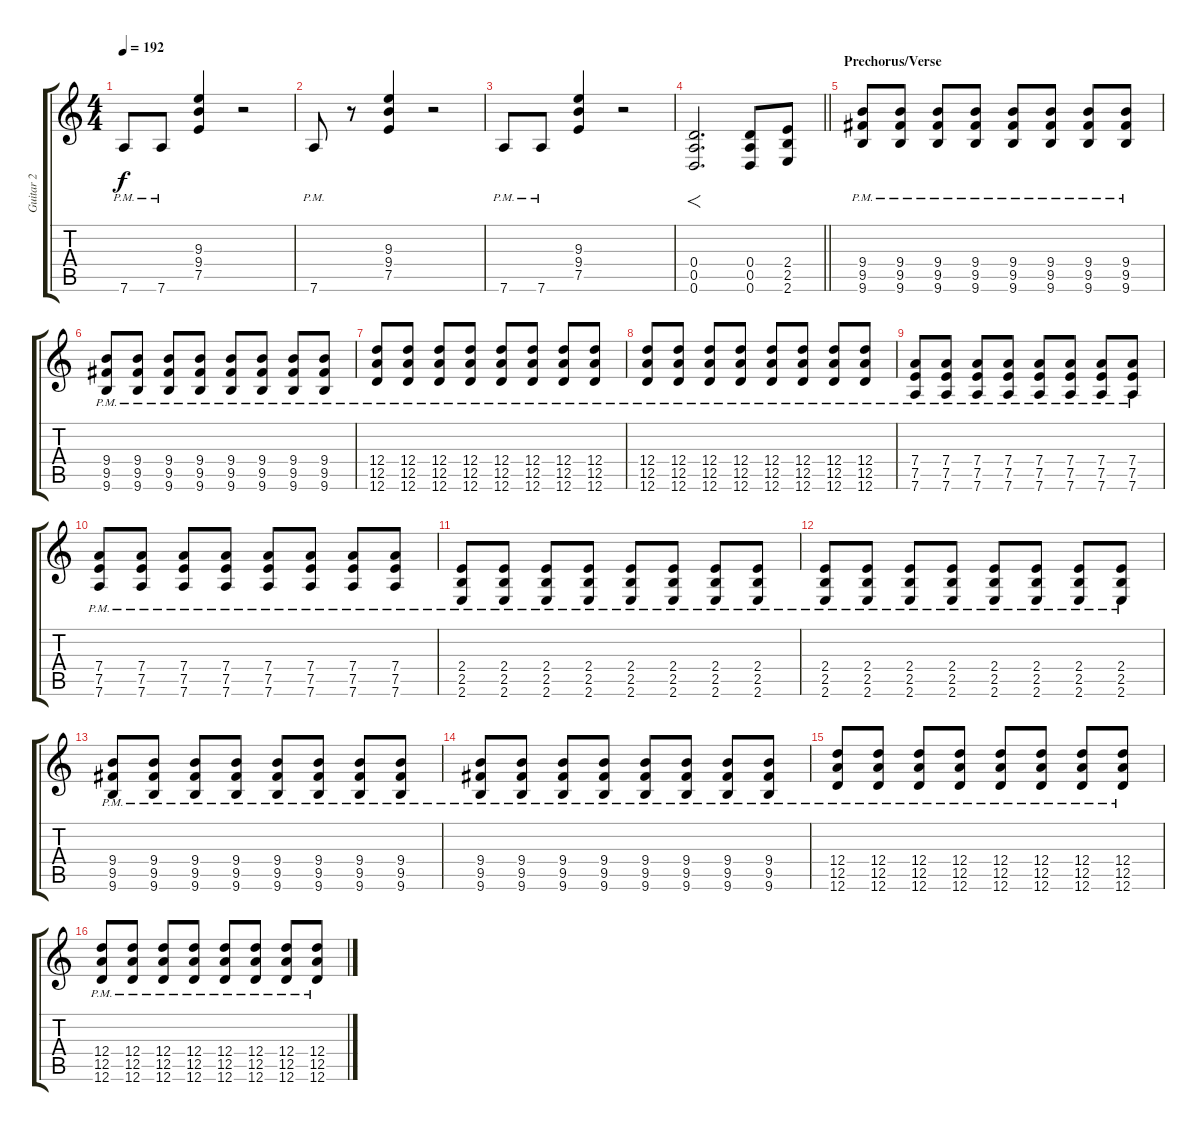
\track ("Guitar 2" "Guitar 2") {instrument distortionguitar}
\staff {score tabs}
\tuning (E4 B3 G3 D3 A2 D2) {hide}
\ts (4 4)
\tempo 192
\clef g2
\ks c
7.6{pm}.8{dy f} 7.6{pm}.8 (9.3 9.4 7.5).4 r.2 |
7.6{pm}.8 r.8 (9.3 9.4 7.5).4 r.2 |
7.6{pm}.8 7.6{pm}.8 (9.3 9.4 7.5).4 r.2 |
\barLineRight lightlight
(0.4 0.5 0.6).2{f d volume 12} (0.4 0.5 0.6).8 (2.4 2.5 2.6).8 |
\section ("" "Prechorus/Verse")
(9.4{pm} 9.5{pm} 9.6{pm}).8 (9.4{pm} 9.5{pm} 9.6{pm}).8 (9.4{pm} 9.5{pm} 9.6{pm}).8 (9.4{pm} 9.5{pm} 9.6{pm}).8 (9.4{pm} 9.5{pm} 9.6{pm}).8 (9.4{pm} 9.5{pm} 9.6{pm}).8 (9.4{pm} 9.5{pm} 9.6{pm}).8 (9.4{pm} 9.5{pm} 9.6{pm}).8 |
(9.4{pm} 9.5{pm} 9.6{pm}).8 (9.4{pm} 9.5{pm} 9.6{pm}).8 (9.4{pm} 9.5{pm} 9.6{pm}).8 (9.4{pm} 9.5{pm} 9.6{pm}).8 (9.4{pm} 9.5{pm} 9.6{pm}).8 (9.4{pm} 9.5{pm} 9.6{pm}).8 (9.4{pm} 9.5{pm} 9.6{pm}).8 (9.4{pm} 9.5{pm} 9.6{pm}).8 |
(12.4{pm} 12.5{pm} 12.6{pm}).8 (12.4{pm} 12.5{pm} 12.6{pm}).8 (12.4{pm} 12.5{pm} 12.6{pm}).8 (12.4{pm} 12.5{pm} 12.6{pm}).8 (12.4{pm} 12.5{pm} 12.6{pm}).8 (12.4{pm} 12.5{pm} 12.6{pm}).8 (12.4{pm} 12.5{pm} 12.6{pm}).8 (12.4{pm} 12.5{pm} 12.6{pm}).8 |
(12.4{pm} 12.5{pm} 12.6{pm}).8 (12.4{pm} 12.5{pm} 12.6{pm}).8 (12.4{pm} 12.5{pm} 12.6{pm}).8 (12.4{pm} 12.5{pm} 12.6{pm}).8 (12.4{pm} 12.5{pm} 12.6{pm}).8 (12.4{pm} 12.5{pm} 12.6{pm}).8 (12.4{pm} 12.5{pm} 12.6{pm}).8 (12.4{pm} 12.5{pm} 12.6{pm}).8 |
(7.4{pm} 7.5{pm} 7.6{pm}).8 (7.4{pm} 7.5{pm} 7.6{pm}).8 (7.4{pm} 7.5{pm} 7.6{pm}).8 (7.4{pm} 7.5{pm} 7.6{pm}).8 (7.4{pm} 7.5{pm} 7.6{pm}).8 (7.4{pm} 7.5{pm} 7.6{pm}).8 (7.4{pm} 7.5{pm} 7.6{pm}).8 (7.4{pm} 7.5{pm} 7.6{pm}).8 |
(7.4{pm} 7.5{pm} 7.6{pm}).8 (7.4{pm} 7.5{pm} 7.6{pm}).8 (7.4{pm} 7.5{pm} 7.6{pm}).8 (7.4{pm} 7.5{pm} 7.6{pm}).8 (7.4{pm} 7.5{pm} 7.6{pm}).8 (7.4{pm} 7.5{pm} 7.6{pm}).8 (7.4{pm} 7.5{pm} 7.6{pm}).8 (7.4{pm} 7.5{pm} 7.6{pm}).8 |
(2.4{pm} 2.5{pm} 2.6{pm}).8 (2.4{pm} 2.5{pm} 2.6{pm}).8 (2.4{pm} 2.5{pm} 2.6{pm}).8 (2.4{pm} 2.5{pm} 2.6{pm}).8 (2.4{pm} 2.5{pm} 2.6{pm}).8 (2.4{pm} 2.5{pm} 2.6{pm}).8 (2.4{pm} 2.5{pm} 2.6{pm}).8 (2.4{pm} 2.5{pm} 2.6{pm}).8 |
(2.4{pm} 2.5{pm} 2.6{pm}).8 (2.4{pm} 2.5{pm} 2.6{pm}).8 (2.4{pm} 2.5{pm} 2.6{pm}).8 (2.4{pm} 2.5{pm} 2.6{pm}).8 (2.4{pm} 2.5{pm} 2.6{pm}).8 (2.4{pm} 2.5{pm} 2.6{pm}).8 (2.4{pm} 2.5{pm} 2.6{pm}).8 (2.4{pm} 2.5{pm} 2.6{pm}).8 |
(9.4{pm} 9.5{pm} 9.6{pm}).8 (9.4{pm} 9.5{pm} 9.6{pm}).8 (9.4{pm} 9.5{pm} 9.6{pm}).8 (9.4{pm} 9.5{pm} 9.6{pm}).8 (9.4{pm} 9.5{pm} 9.6{pm}).8 (9.4{pm} 9.5{pm} 9.6{pm}).8 (9.4{pm} 9.5{pm} 9.6{pm}).8 (9.4{pm} 9.5{pm} 9.6{pm}).8 |
(9.4{pm} 9.5{pm} 9.6{pm}).8 (9.4{pm} 9.5{pm} 9.6{pm}).8 (9.4{pm} 9.5{pm} 9.6{pm}).8 (9.4{pm} 9.5{pm} 9.6{pm}).8 (9.4{pm} 9.5{pm} 9.6{pm}).8 (9.4{pm} 9.5{pm} 9.6{pm}).8 (9.4{pm} 9.5{pm} 9.6{pm}).8 (9.4{pm} 9.5{pm} 9.6{pm}).8 |
(12.4{pm} 12.5{pm} 12.6{pm}).8 (12.4{pm} 12.5{pm} 12.6{pm}).8 (12.4{pm} 12.5{pm} 12.6{pm}).8 (12.4{pm} 12.5{pm} 12.6{pm}).8 (12.4{pm} 12.5{pm} 12.6{pm}).8 (12.4{pm} 12.5{pm} 12.6{pm}).8 (12.4{pm} 12.5{pm} 12.6{pm}).8 (12.4{pm} 12.5{pm} 12.6{pm}).8 |
(12.4{pm} 12.5{pm} 12.6{pm}).8 (12.4{pm} 12.5{pm} 12.6{pm}).8 (12.4{pm} 12.5{pm} 12.6{pm}).8 (12.4{pm} 12.5{pm} 12.6{pm}).8 (12.4{pm} 12.5{pm} 12.6{pm}).8 (12.4{pm} 12.5{pm} 12.6{pm}).8 (12.4{pm} 12.5{pm} 12.6{pm}).8 (12.4{pm} 12.5{pm} 12.6{pm}).8
